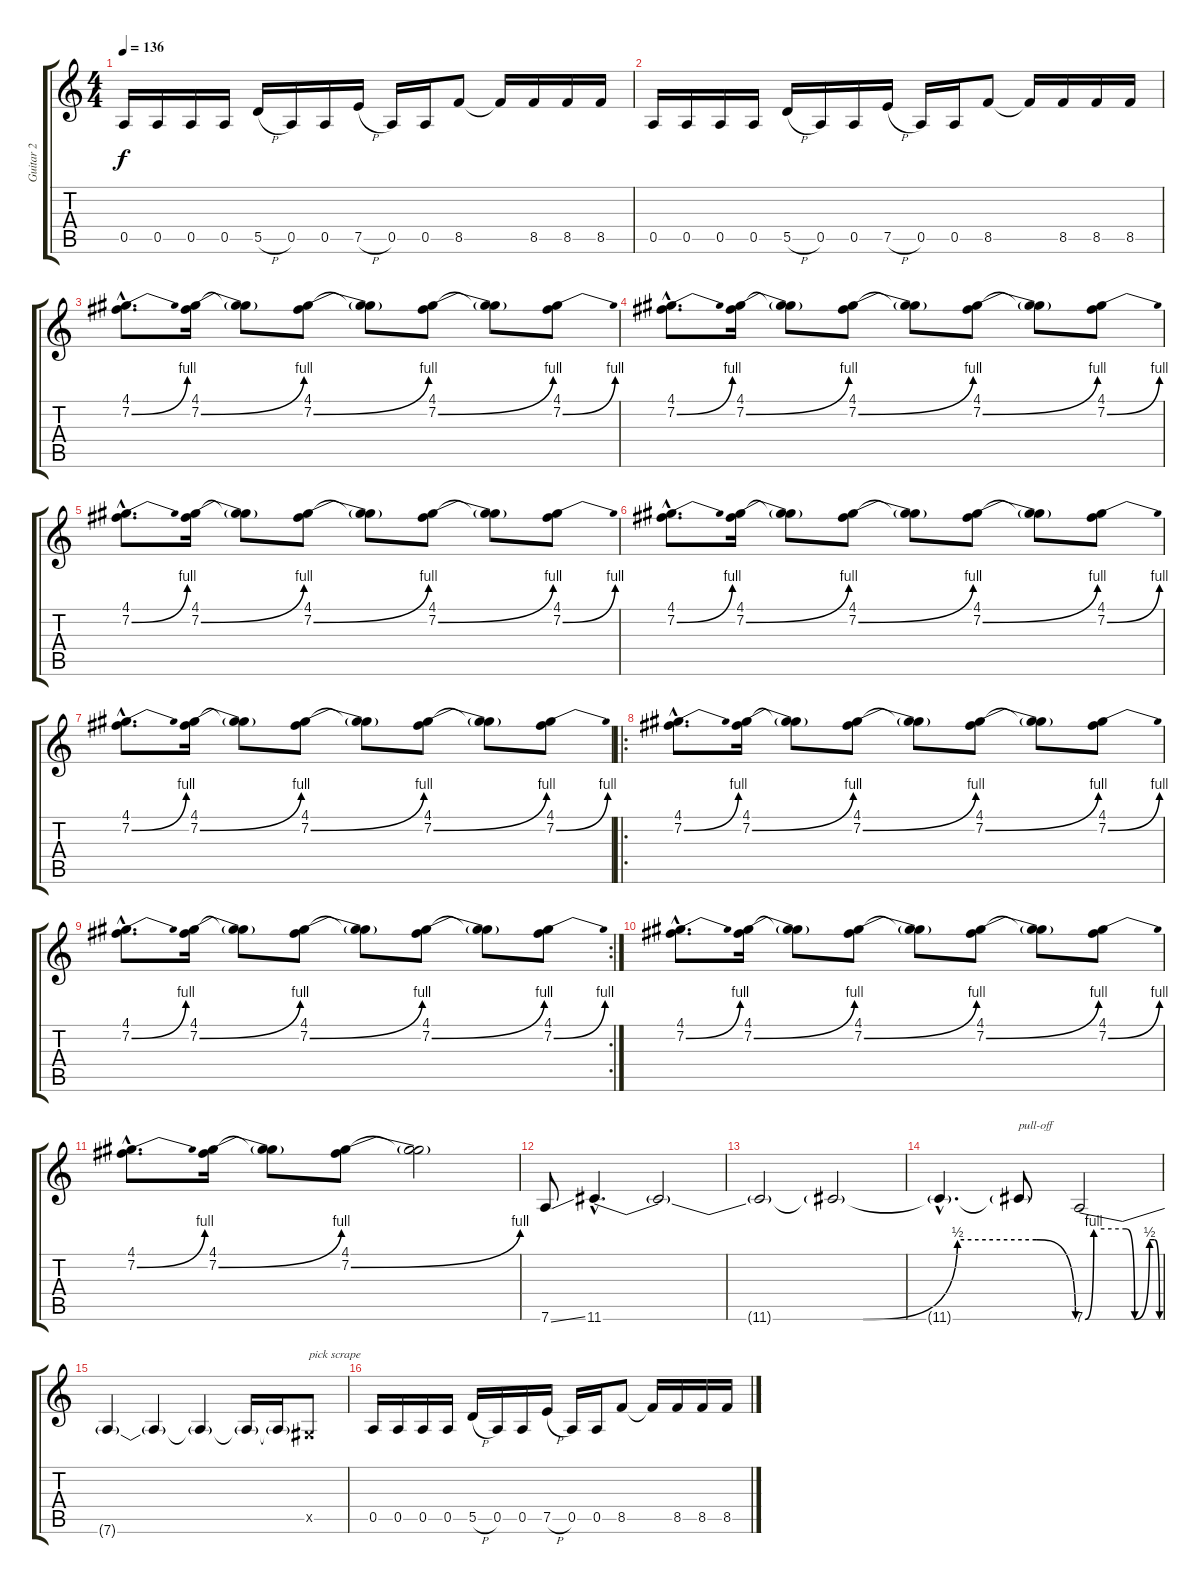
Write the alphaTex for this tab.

\track ("Guitar 2" "Guitar 2") {instrument overdrivenguitar}
\staff {score tabs}
\tuning (E4 B3 G3 D3 A2 D2) {hide}
\ts (4 4)
\tempo 136
\clef g2
\ks c
0.5.16{dy f} 0.5.16 0.5.16 0.5.16 5.5{h}.16 0.5.16 0.5.16 7.5{h}.16 0.5.16 0.5.16 8.5.8 8.5{t}.16 8.5.16 8.5.16 8.5.16 |
0.5.16 0.5.16 0.5.16 0.5.16 5.5{h}.16 0.5.16 0.5.16 7.5{h}.16 0.5.16 0.5.16 8.5.8 8.5{t}.16 8.5.16 8.5.16 8.5.16 |
(4.1{hac} 7.2{be (bend 0 0 60 4) hac}).8{d} (4.1 7.2{be (bend 0 0 60 4)}).16 (4.1{t} 7.2{t}).8 (4.1 7.2{be (bend 0 0 60 4)}).8 (4.1{t} 7.2{t}).8 (4.1 7.2{be (bend 0 0 60 4)}).8 (4.1{t} 7.2{t}).8 (4.1 7.2{be (bend 0 0 60 4)}).8 |
(4.1{hac} 7.2{be (bend 0 0 60 4) hac}).8{d} (4.1 7.2{be (bend 0 0 60 4)}).16 (4.1{t} 7.2{t}).8 (4.1 7.2{be (bend 0 0 60 4)}).8 (4.1{t} 7.2{t}).8 (4.1 7.2{be (bend 0 0 60 4)}).8 (4.1{t} 7.2{t}).8 (4.1 7.2{be (bend 0 0 60 4)}).8 |
(4.1{hac} 7.2{be (bend 0 0 60 4) hac}).8{d} (4.1 7.2{be (bend 0 0 60 4)}).16 (4.1{t} 7.2{t}).8 (4.1 7.2{be (bend 0 0 60 4)}).8 (4.1{t} 7.2{t}).8 (4.1 7.2{be (bend 0 0 60 4)}).8 (4.1{t} 7.2{t}).8 (4.1 7.2{be (bend 0 0 60 4)}).8 |
(4.1{hac} 7.2{be (bend 0 0 60 4) hac}).8{d} (4.1 7.2{be (bend 0 0 60 4)}).16 (4.1{t} 7.2{t}).8 (4.1 7.2{be (bend 0 0 60 4)}).8 (4.1{t} 7.2{t}).8 (4.1 7.2{be (bend 0 0 60 4)}).8 (4.1{t} 7.2{t}).8 (4.1 7.2{be (bend 0 0 60 4)}).8 |
(4.1{hac} 7.2{be (bend 0 0 60 4) hac}).8{d} (4.1 7.2{be (bend 0 0 60 4)}).16 (4.1{t} 7.2{t}).8 (4.1 7.2{be (bend 0 0 60 4)}).8 (4.1{t} 7.2{t}).8 (4.1 7.2{be (bend 0 0 60 4)}).8 (4.1{t} 7.2{t}).8 (4.1 7.2{be (bend 0 0 60 4)}).8 |
\ro
(4.1{hac} 7.2{be (bend 0 0 60 4) hac}).8{d} (4.1 7.2{be (bend 0 0 60 4)}).16 (4.1{t} 7.2{t}).8 (4.1 7.2{be (bend 0 0 60 4)}).8 (4.1{t} 7.2{t}).8 (4.1 7.2{be (bend 0 0 60 4)}).8 (4.1{t} 7.2{t}).8 (4.1 7.2{be (bend 0 0 60 4)}).8 |
\rc 2
(4.1{hac} 7.2{be (bend 0 0 60 4) hac}).8{d} (4.1 7.2{be (bend 0 0 60 4)}).16 (4.1{t} 7.2{t}).8 (4.1 7.2{be (bend 0 0 60 4)}).8 (4.1{t} 7.2{t}).8 (4.1 7.2{be (bend 0 0 60 4)}).8 (4.1{t} 7.2{t}).8 (4.1 7.2{be (bend 0 0 60 4)}).8 |
(4.1{hac} 7.2{be (bend 0 0 60 4) hac}).8{d} (4.1 7.2{be (bend 0 0 60 4)}).16 (4.1{t} 7.2{t}).8 (4.1 7.2{be (bend 0 0 60 4)}).8 (4.1{t} 7.2{t}).8 (4.1 7.2{be (bend 0 0 60 4)}).8 (4.1{t} 7.2{t}).8 (4.1 7.2{be (bend 0 0 60 4)}).8 |
(4.1{hac} 7.2{be (bend 0 0 60 4) hac}).8{d} (4.1 7.2{be (bend 0 0 60 4)}).16 (4.1{t} 7.2{t}).8 (4.1 7.2{be (bend 0 0 60 4)}).8 (4.1{t} 7.2{t}).2 |
7.6{ss}.8 11.6{be (custom 0 0 33 0 45 2 55 2 60 0) hac}.4{d} 11.6{t}.2 |
11.6{t}.2 11.6{t}.2 |
11.6{hac t}.4{d} 11.6{t}.8{txt "pull-off"} 7.6{be (custom 0 0 7 4 33 4 40 0 52 2 56 2 60 0)}.2 |
7.6{t}.4 7.6{t}.4 7.6{t}.4 7.6{t}.16 7.6{t}.16 -1.5{x}.8{txt "pick scrape"} |
0.5.16 0.5.16 0.5.16 0.5.16 5.5{h}.16 0.5.16 0.5.16 7.5{h}.16 0.5.16 0.5.16 8.5.8 8.5{t}.16 8.5.16 8.5.16 8.5.16
